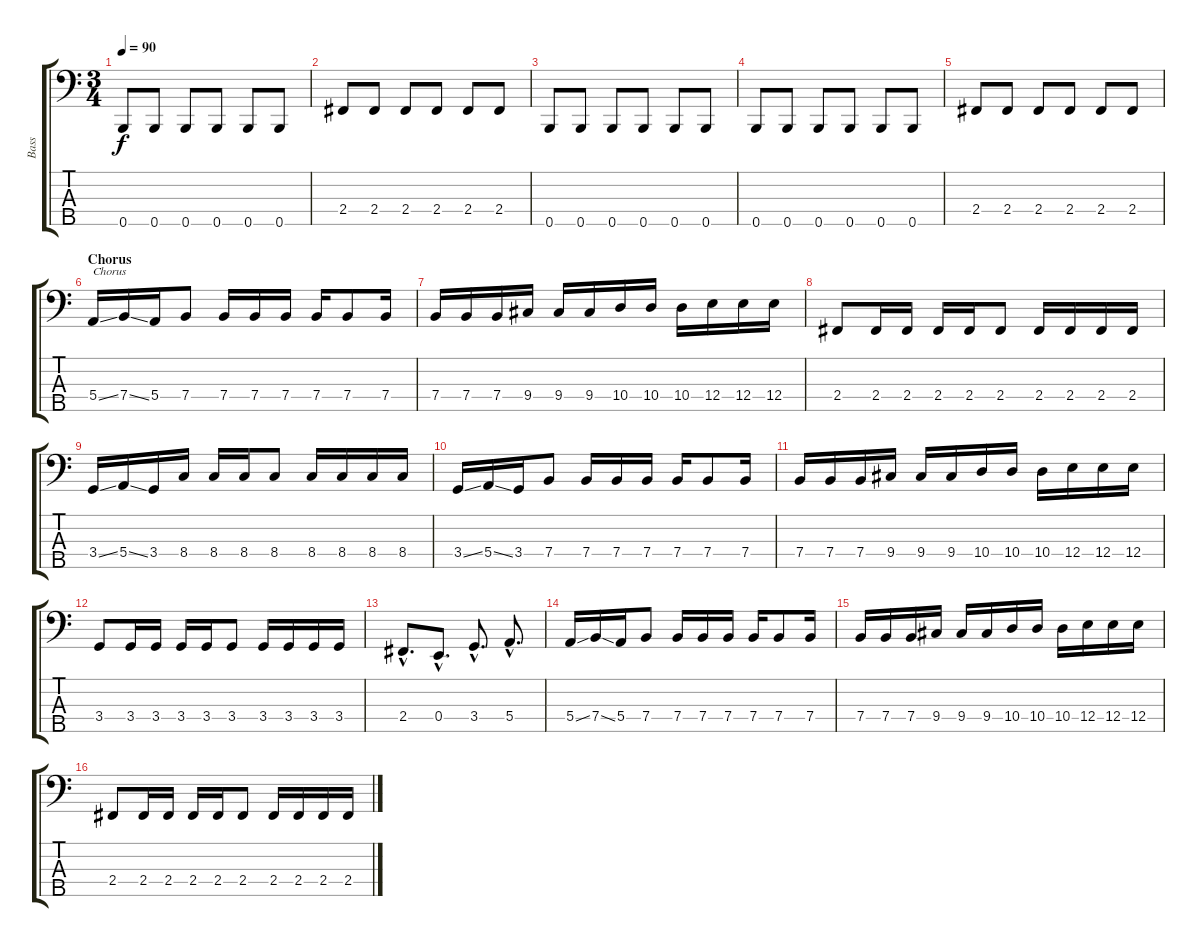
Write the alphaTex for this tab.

\track ("Bass" "Bass") {instrument electricbassfinger}
\staff {score tabs}
\tuning (G2 D2 A1 E1 B0) {hide}
\ts (3 4)
\tempo 90
\clef f4
\ks c
0.5.8{dy f} 0.5.8 0.5.8 0.5.8 0.5.8 0.5.8 |
2.4.8 2.4.8 2.4.8 2.4.8 2.4.8 2.4.8 |
0.5.8 0.5.8 0.5.8 0.5.8 0.5.8 0.5.8 |
0.5.8 0.5.8 0.5.8 0.5.8 0.5.8 0.5.8 |
2.4.8 2.4.8 2.4.8 2.4.8 2.4.8 2.4.8 |
\section ("" "Chorus")
5.4{ss}.16{txt "Chorus"} 7.4{ss}.16 5.4.16 7.4.8 7.4.16 7.4.16 7.4.16 7.4.16 7.4.8 7.4.16 |
7.4.16 7.4.16 7.4.16 9.4.16 9.4.16 9.4.16 10.4.16 10.4.16 10.4.16 12.4.16 12.4.16 12.4.16 |
2.4.8 2.4.16 2.4.16 2.4.16 2.4.16 2.4.8 2.4.16 2.4.16 2.4.16 2.4.16 |
3.4{ss}.16 5.4{ss}.16 3.4.16 8.4.16 8.4.16 8.4.16 8.4.8 8.4.16 8.4.16 8.4.16 8.4.16 |
3.4{ss}.16 5.4{ss}.16 3.4.16 7.4.8 7.4.16 7.4.16 7.4.16 7.4.16 7.4.8 7.4.16 |
7.4.16 7.4.16 7.4.16 9.4.16 9.4.16 9.4.16 10.4.16 10.4.16 10.4.16 12.4.16 12.4.16 12.4.16 |
3.4.8 3.4.16 3.4.16 3.4.16 3.4.16 3.4.8 3.4.16 3.4.16 3.4.16 3.4.16 |
2.4{hac}.8{d} 0.4{hac}.8{d} 3.4{hac}.8{d} 5.4{hac}.8{d} |
5.4{ss}.16 7.4{ss}.16 5.4.16 7.4.8 7.4.16 7.4.16 7.4.16 7.4.16 7.4.8 7.4.16 |
7.4.16 7.4.16 7.4.16 9.4.16 9.4.16 9.4.16 10.4.16 10.4.16 10.4.16 12.4.16 12.4.16 12.4.16 |
2.4.8 2.4.16 2.4.16 2.4.16 2.4.16 2.4.8 2.4.16 2.4.16 2.4.16 2.4.16
